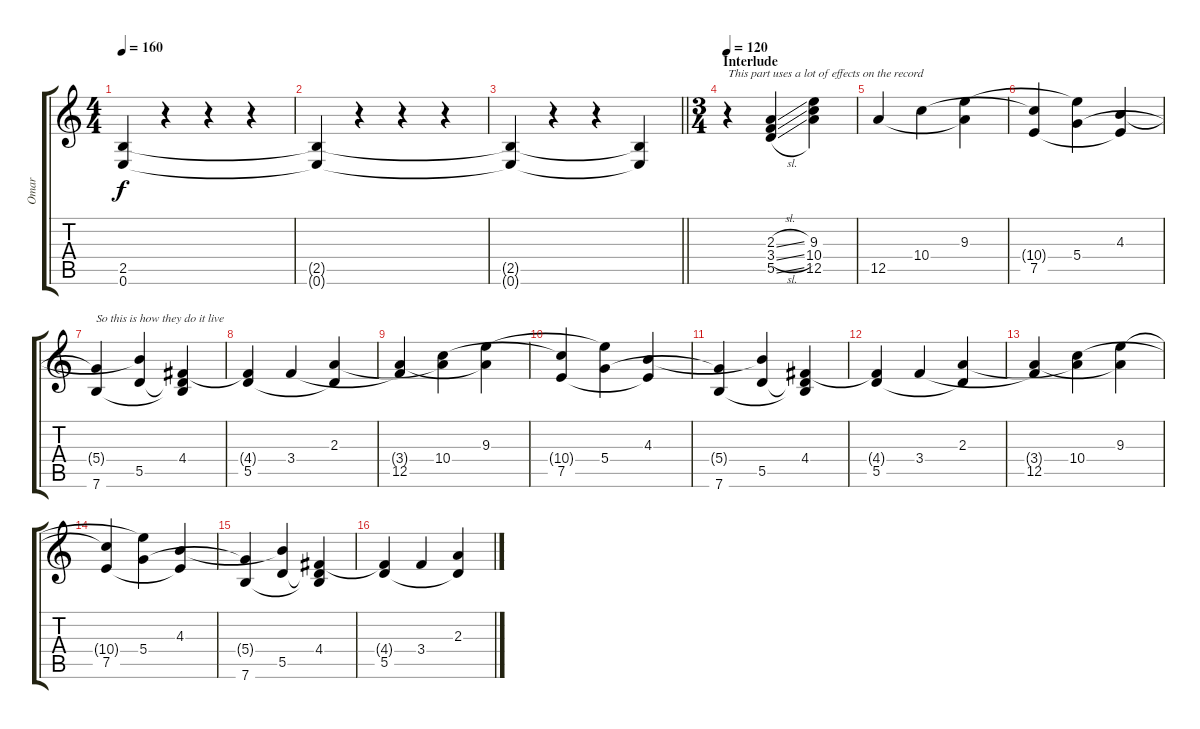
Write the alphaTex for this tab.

\track ("Omar" "Omar") {instrument overdrivenguitar}
\staff {score tabs}
\tuning (E4 B3 G3 D3 A2 E2) {hide}
\ts (4 4)
\tempo 160
\clef g2
\ks c
(2.5{t} 0.6{t}).4{dy f} r.4 r.4 r.4 |
(2.5{t} 0.6{t}).4 r.4 r.4 r.4 |
\barLineRight lightlight
(2.5{t} 0.6{t}).4 r.4 r.4 (2.5{t} 0.6{t}).4 |
\ts (3 4)
\section ("" "Interlude")
\tempo 120
r.4{txt "This part uses a lot of effects on the record"} (2.3{sl} 3.4{sl} 5.5{sl}).4 (9.3 10.4 12.5).4 |
12.5.4 10.4.4 (9.3 12.5{t}).4 |
(10.4{t} 7.5).4 (9.3{t} 5.4).4 (4.3 7.5{t}).4 |
(5.4{t} 7.6).4{txt "So this is how they do it live"} (4.3{t} 5.5).4 (4.4 5.5{t} 7.6{t}).4 |
(4.4{t} 5.5).4 3.4.4 (2.3 5.5{t}).4 |
(3.4{t} 12.5).4 (2.3{t} 10.4).4 (9.3 12.5{t}).4 |
(10.4{t} 7.5).4 (9.3{t} 5.4).4 (4.3 7.5{t}).4 |
(5.4{t} 7.6).4 (4.3{t} 5.5).4 (4.4 5.5{t} 7.6{t}).4 |
(4.4{t} 5.5).4 3.4.4 (2.3 5.5{t}).4 |
(3.4{t} 12.5).4 (2.3{t} 10.4).4 (9.3 12.5{t}).4 |
(10.4{t} 7.5).4 (9.3{t} 5.4).4 (4.3 7.5{t}).4 |
(5.4{t} 7.6).4 (4.3{t} 5.5).4 (4.4 5.5{t} 7.6{t}).4 |
(4.4{t} 5.5).4 3.4.4 (2.3 5.5{t}).4
